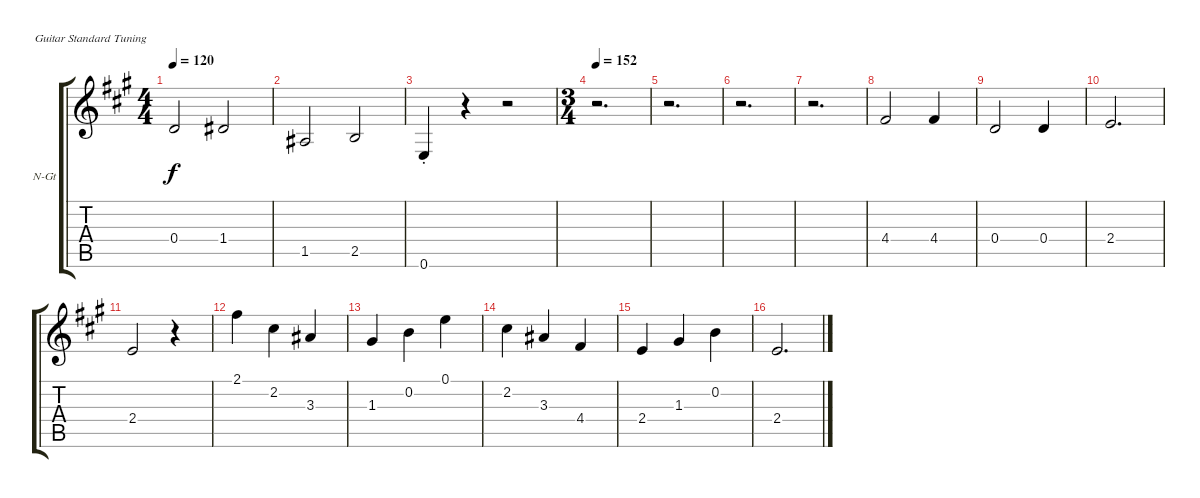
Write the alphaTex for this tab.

\bracketExtendMode groupsimilarinstruments
\firstSystemTrackNameOrientation horizontal
\otherSystemsTrackNameOrientation horizontal
\track ("Guitar 4" "N-Gt") {instrument acousticguitarnylon}
\staff {score tabs}
\tuning (E4 B3 G3 D3 A2 E2)
\ts (4 4)
\tempo 120
\clef g2
\ks a
0.4.2{dy f} 1.4.2 |
1.5.2 2.5.2 |
0.6{st}.4 r.4 r.2 |
\ts (3 4)
\beaming (8 2 2 2)
\tempo 152
r.2{d} |
r.2{d} |
r.2{d} |
r.2{d} |
4.4.2 4.4.4 |
0.4.2 0.4.4 |
2.4.2{d} |
2.4.2 r.4 |
2.1.4 2.2.4 3.3.4 |
1.3.4 0.2.4 0.1.4 |
2.2.4 3.3.4 4.4.4 |
2.4.4 1.3.4 0.2.4 |
2.4.2{d}
